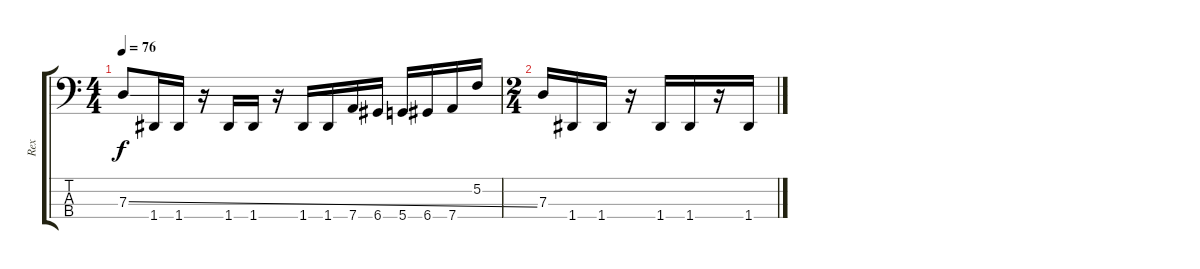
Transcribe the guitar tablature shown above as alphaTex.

\track ("Rex" "Rex") {instrument electricbasspick}
\staff {score tabs}
\tuning (F2 C2 G1 D1) {hide}
\ts (4 4)
\tempo 76
\clef f4
\ks c
7.3{ss}.8{dy f} 1.4.16 1.4.16 r.16 1.4.16 1.4.16 r.16 1.4.16 1.4.16 7.4.16 6.4.16 5.4.16 6.4.16 7.4.16 5.2.16 |
\ts (2 4)
7.3.16 1.4.16 1.4.16 r.16 1.4.16 1.4.16 r.16 1.4.16
